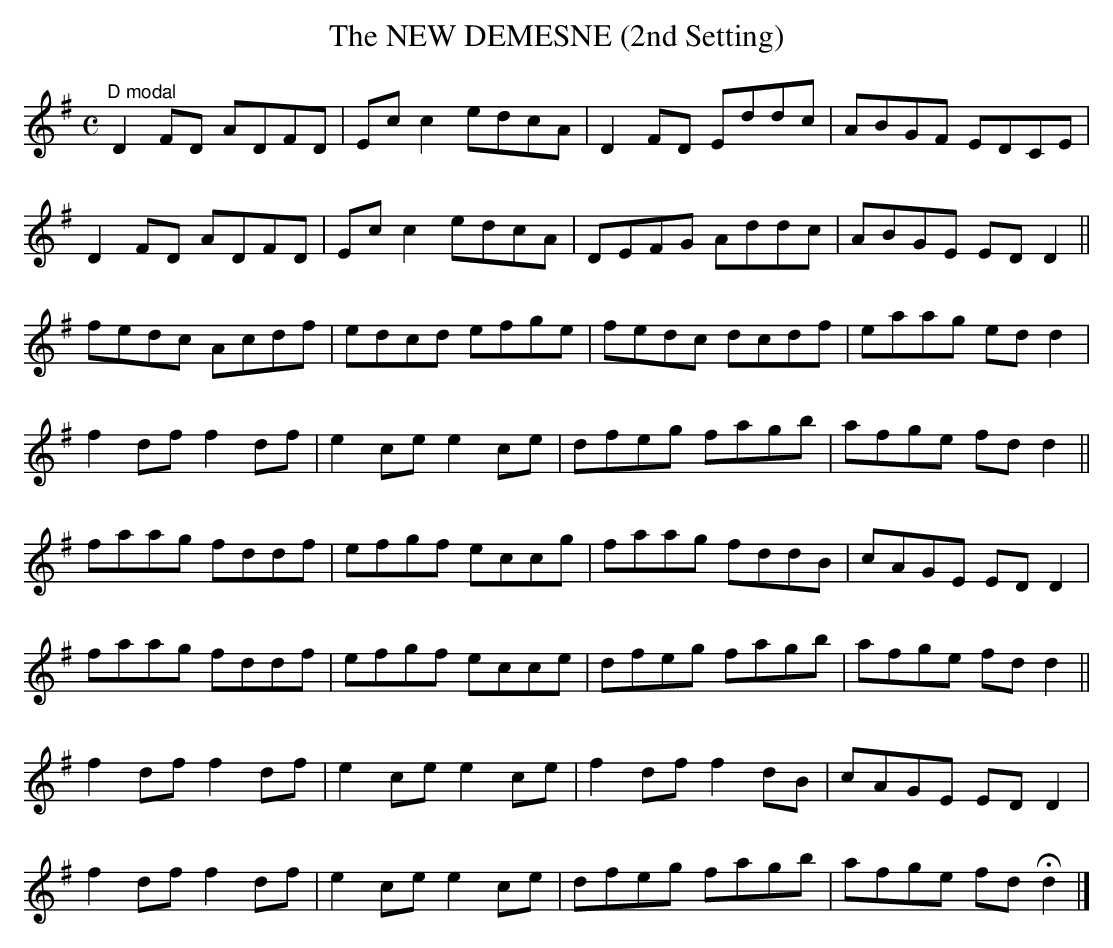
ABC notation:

X:1
T:NEW DEMESNE (2nd Setting), The
version actually shows some accidentals!
M:C
L:1/8
K:G
"^D modal"
D2 FD ADFD|Ecc2 edcA|D2 FD Eddc|ABGF EDCE|
D2 FD ADFD|Ecc2 edcA|DEFG Addc|ABGE EDD2||
fedc Acdf|edcd efge|fedc dcdf|eaag edd2|
f2df f2df|e2ce e2ce|dfeg fagb|afge fdd2||
faag fddf|efgf eccg|faag fddB|cAGE ED D2|
faag fddf|efgf ecce|dfeg fagb|afge fdd2||
f2df f2df|e2ce e2ce|f2df f2dB|cAGE EDD2|
f2df f2df|e2ce e2ce|dfeg fagb|afge fdHd2|]
